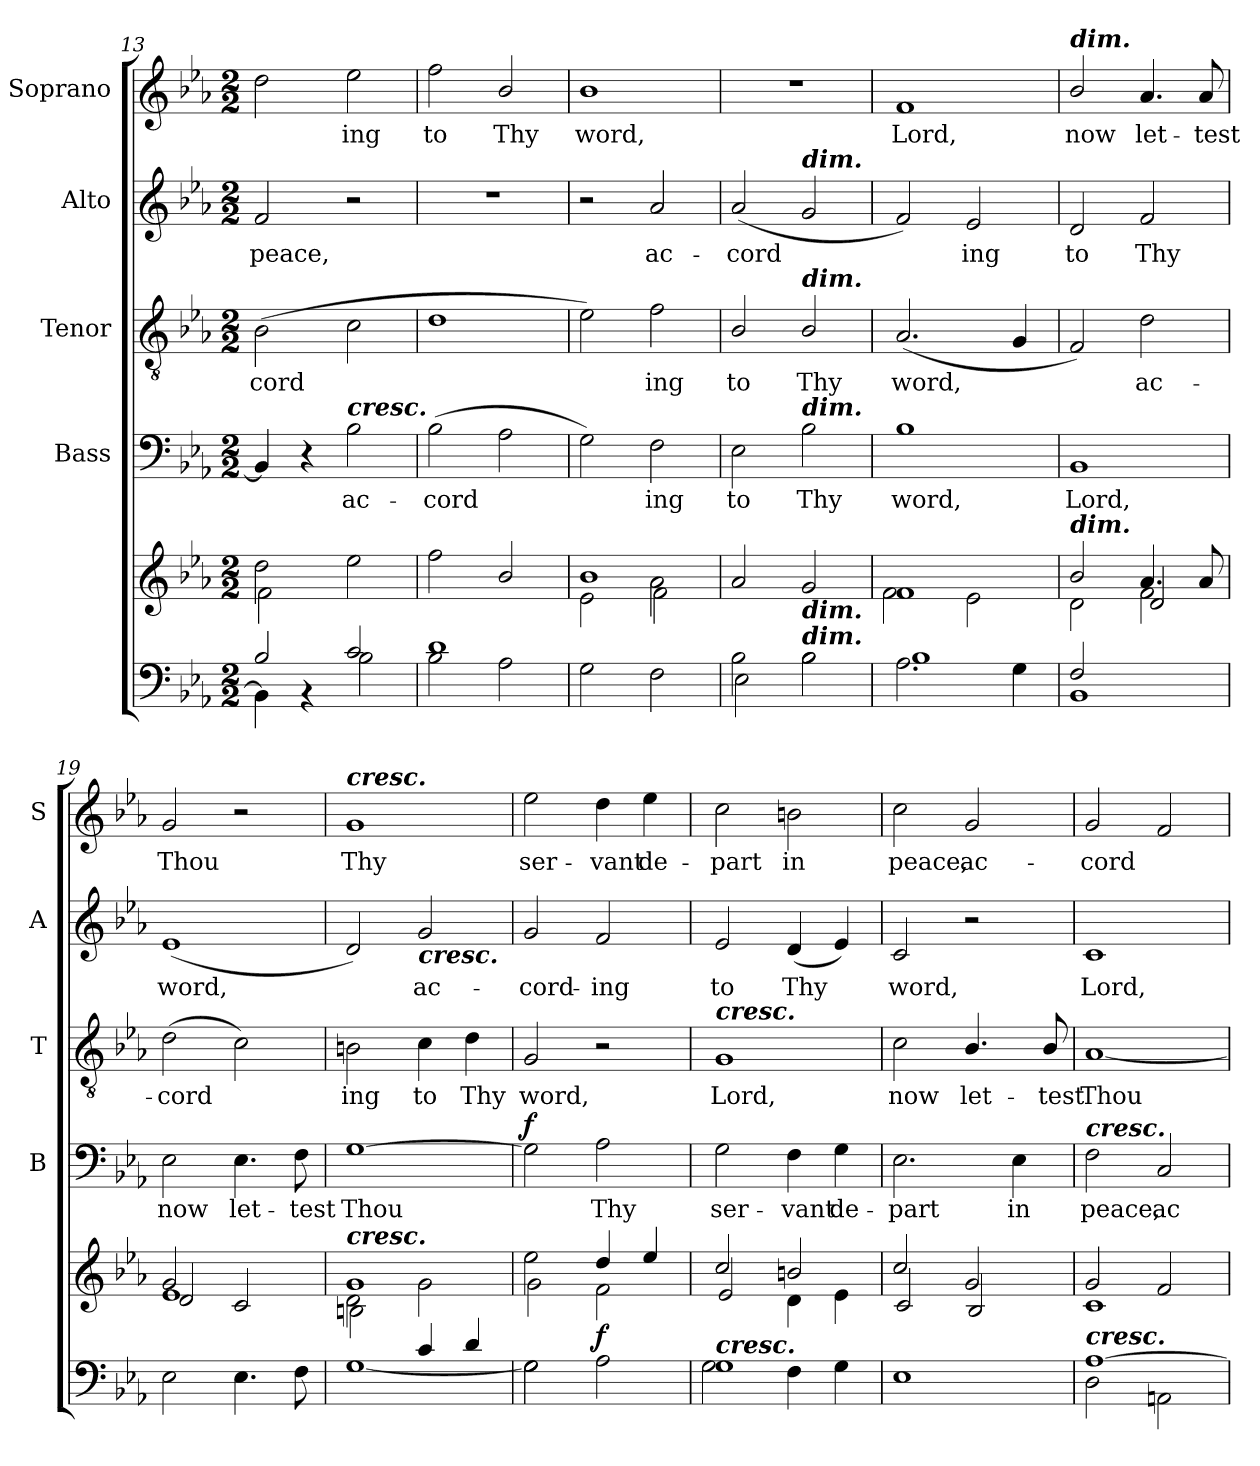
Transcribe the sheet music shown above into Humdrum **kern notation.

**kern	**kern	**dynam	**kern	**text	**dynam	**kern	**text	**kern	**text	**kern	**text
*part5	*part5	*part5	*part4	*part4	*part4	*part3	*part3	*part2	*part2	*part1	*part1
*staff6	*staff5	*staff5/6	*staff4	*staff4	*staff4	*staff3	*staff3	*staff2	*staff2	*staff1	*staff1
*	*	*	*I"Bass	*	*	*I"Tenor	*	*I"Alto	*	*I"Soprano	*
*	*	*	*I'B	*	*	*I'T	*	*I'A	*	*I'S	*
*clefF4	*clefG2	*	*clefF4	*	*	*clefGv2	*	*clefG2	*	*clefG2	*
*k[b-e-a-]	*k[b-e-a-]	*	*k[b-e-a-]	*	*	*k[b-e-a-]	*	*k[b-e-a-]	*	*k[b-e-a-]	*
*E-:	*E-:	*	*E-:	*	*	*E-:	*	*E-:	*	*E-:	*
*M2/2	*M2/2	*	*M2/2	*	*	*M2/2	*	*M2/2	*	*M2/2	*
=13	=13	=13	=13	=13	=13	=13	=13	=13	=13	=13	=13
*^	*^	*	*	*	*	*	*	*	*	*	*
!	!	!	!	!	!	!	!	!	!LO:LY:b	!	!LO:LY:b	!	!
2B-/	4BB-\]	2dd\	2f\	.	4BB-/]	.	.	(>2B-\	-cord­	2f/	peace,	2dd\	.
.	4r	.	.	.	4r	.	.	.	.	.	.	.	.
!	!	!	!	!	!LO:TX:a:Bi:t=cresc.	!	!	!	!	!	!	!	!
!	!	!	!	!	!	!LO:LY:b	!	!	!	!	!	!	!LO:LY:b
2c/	2B-\	2ee-\	2ryy	.	2B-\	ac-	.	2c\	.	2r	.	2ee-\	ing
=14	=14	=14	=14	=14	=14	=14	=14	=14	=14	=14	=14	=14	=14
!	!	!	!	!	!	!LO:LY:b	!	!	!	!	!	!	!LO:LY:b
1d	2B-\	2ff\	1ryy	.	(>2B-\	-cord­	.	1d	.	1r	.	2ff\	to
!	!	!	!	!	!	!	!	!	!	!	!	!	!LO:LY:b
.	2A-\	2b-/	.	.	2A-\	.	.	.	.	.	.	2b-/	Thy
=15	=15	=15	=15	=15	=15	=15	=15	=15	=15	=15	=15	=15	=15
*	*	*	*^	*	*	*	*	*	*	*	*	*	*
!	!	!	!	!	!	!	!	!	!	!	!	!	!	!LO:LY:b
*v	*v	*	*	*	*	*	*	*	*	*	*	*	*	*
2G\	1b-	2ryy	2e-\	.	2G\)	.	.	2e-\)	.	2r	.	1b-	word,
!	!	!	!	!	!	!LO:LY:b	!	!	!LO:LY:b	!	!LO:LY:b	!	!
2F\	.	2a-\	2f\	.	2F\	ing	.	2f\	ing	2a-/	ac-	.	.
!!LO:LB:g=z
=16	=16	=16	=16	=16	=16	=16	=16	=16	=16	=16	=16	=16	=16
*^	*	*	*	*	*	*	*	*	*	*	*	*	*
!	!	!	!	!	!	!	!LO:LY:b	!	!	!LO:LY:b	!	!LO:LY:b	!	!
*	*	*	*v	*v	*	*	*	*	*	*	*	*	*	*
2B-\	2E-\	1ryy	2a-/	.	2E-\	to	.	2B-/	to	(<2a-/	-cord­	1r	.
!	!	!	!	!	!	!	!	!	!	!LO:TX:a:Bi:t=dim.	!	!	!
!	!	!	!	!	!	!	!	!LO:TX:a:Bi:t=dim.	!	!	!	!	!
!	!	!	!	!	!LO:TX:a:Bi:t=dim.	!	!	!	!	!	!	!	!
!	!	!	!LO:TX:b:Bi:t=dim.	!	!	!	!	!	!	!	!	!	!
!LO:TX:a:Bi:t=dim.	!	!	!	!	!	!	!	!	!	!	!	!	!
!	!	!	!	!	!	!LO:LY:b	!	!	!LO:LY:b	!	!	!	!
2B-\	2B-\	.	2g/	.	2B-\	Thy	.	2B-/	Thy	2g/	.	.	.
=17	=17	=17	=17	=17	=17	=17	=17	=17	=17	=17	=17	=17	=17
!	!	!	!	!	!	!LO:LY:b	!	!	!LO:LY:b	!	!	!	!LO:LY:b
2.A-\	1B-	1f	2f\	.	1B-	word,	.	(<2.A-/	word,	2f/)	.	1f	Lord,
!	!	!	!	!	!	!	!	!	!	!	!LO:LY:b	!	!
.	.	.	2e-\	.	.	.	.	.	.	2e-/	ing	.	.
4G\	.	.	.	.	.	.	.	4G/	.	.	.	.	.
=18	=18	=18	=18	=18	=18	=18	=18	=18	=18	=18	=18	=18	=18
*	*	*	*^	*	*	*	*	*	*	*	*	*	*
!	!	!	!	!	!	!	!	!	!	!	!	!	!LO:TX:a:Bi:t=dim.	!
!	!	!LO:TX:a:Bi:t=dim.	!	!	!	!	!	!	!	!	!	!	!	!
!	!	!	!	!	!	!	!LO:LY:b	!	!	!	!	!LO:LY:b	!	!LO:LY:b
2F/	1BB-	2b-/	2d\	2ryy	.	1BB-	Lord,	.	2F/)	.	2d/	to	2b-/	now
!	!	!	!	!	!	!	!	!	!	!LO:LY:b	!	!LO:LY:b	!	!LO:LY:b
2ryy	.	4.a-/	2f\	2d/	.	.	.	.	2d\	ac-	2f/	Thy	4.a-/	let-
!	!	!	!	!	!	!	!	!	!	!	!	!	!	!LO:LY:b
.	.	8a-/	.	.	.	.	.	.	.	.	.	.	8a-/	-test
*v	*v	*	*	*	*	*	*	*	*	*	*	*	*	*
=19	=19	=19	=19	=19	=19	=19	=19	=19	=19	=19	=19	=19	=19
!	!	!	!	!	!	!LO:LY:b	!	!	!LO:LY:b	!	!LO:LY:b	!	!LO:LY:b
2E-\	2g/	1e-	2d/	.	2E-\	now	.	(>2d\	-cord­	(<1e-	word,	2g/	Thou
!	!	!	!	!	!	!LO:LY:b	!	!	!	!	!	!	!
4.E-\	2ryy	.	2c/	.	4.E-\	let-	.	2c\)	.	.	.	2r	.
!	!	!	!	!	!	!LO:LY:b	!	!	!	!	!	!	!
8F\	.	.	.	.	8F\	-test	.	.	.	.	.	.	.
=20	=20	=20	=20	=20	=20	=20	=20	=20	=20	=20	=20	=20	=20
*^	*	*	*	*	*	*	*	*	*	*	*	*	*
!	!	!	!	!	!	!	!	!	!	!	!	!	!LO:TX:a:Bi:t=cresc.	!
!	!	!LO:TX:a:Bi:t=cresc.	!	!	!	!	!	!	!	!	!	!	!	!
!	!	!	!	!	!	!	!LO:LY:b	!	!	!LO:LY:b	!	!	!	!LO:LY:b
2ryy	[1G	1g	2d\	2Bn\	.	[1G	Thou	.	2Bn\	ing	2d/)	.	1g	Thy
!	!	!	!	!	!	!	!	!	!	!	!LO:TX:b:Bi:t=cresc.	!	!	!
!	!	!	!	!	!	!	!	!	!	!LO:LY:b	!	!LO:LY:b	!	!
4c/	.	.	2g\	2ryy	.	.	.	.	4c\	to	2g/	ac-	.	.
!	!	!	!	!	!	!	!	!	!	!LO:LY:b	!	!	!	!
4d/	.	.	.	.	.	.	.	.	4d\	Thy	.	.	.	.
*	*	*	*v	*v	*	*	*	*	*	*	*	*	*	*
=21	=21	=21	=21	=21	=21	=21	=21	=21	=21	=21	=21	=21	=21
!	!	!	!	!	!	!	!LO:DY:b	!	!LO:LY:b	!	!LO:LY:b	!	!LO:LY:b
2G\]	2G\	2ee-\	2g\	.	2G\]	.	f	2G/	word,	2g/	-cord-	2ee-\	ser-
!	!	!	!	!LO:DY:a=2	!	!LO:LY:b	!	!	!	!	!LO:LY:b	!	!LO:LY:b
2ryy	2A-\	4dd/	2f\	f	2A-\	Thy	.	2r	.	2f/	-ing	4dd\	-vant
!	!	!	!	!	!	!	!	!	!	!	!	!	!LO:LY:b
.	.	4ee-/	.	.	.	.	.	.	.	.	.	4ee-\	de-
=22	=22	=22	=22	=22	=22	=22	=22	=22	=22	=22	=22	=22	=22
!	!	!	!	!	!	!	!	!LO:TX:a:Bi:t=cresc.	!	!	!	!	!
!LO:TX:a:Bi:t=cresc.	!	!	!	!	!	!	!	!	!	!	!	!	!
!	!	!	!	!	!	!LO:LY:b	!	!	!LO:LY:b	!	!LO:LY:b	!	!LO:LY:b
1G	2G\	2cc/	2e-/	.	2G\	ser-	.	1G	Lord,	2e-/	to	2cc\	-part
!	!	!	!	!	!	!LO:LY:b	!	!	!	!	!LO:LY:b	!	!LO:LY:b
.	4F\	2bn/	4d\	.	4F\	-vant	.	.	.	(<4d/	Thy	2bn\	in
!	!	!	!	!	!	!LO:LY:b	!	!	!	!	!	!	!
.	4G\	.	4e-\	.	4G\	de-	.	.	.	4e-/)	.	.	.
=23	=23	=23	=23	=23	=23	=23	=23	=23	=23	=23	=23	=23	=23
*	*	*	*^	*	*	*	*	*	*	*	*	*	*
!	!	!	!	!	!	!	!LO:LY:b	!	!	!LO:LY:b	!	!LO:LY:b	!	!LO:LY:b
2ryy	1E-	2cc/	2c/	2ryy	.	2.E-\	-part	.	2c\	now	2c/	word,	2cc\	peace,
!	!	!	!	!	!	!	!	!	!	!LO:LY:b	!	!	!	!LO:LY:b
2ryy	.	2g/	2ryy	2B-/	.	.	.	.	4.B-/	let-	2r	.	2g/	ac-
!	!	!	!	!	!	!	!LO:LY:b	!	!	!	!	!	!	!
.	.	.	.	.	.	4E-\	in	.	.	.	.	.	.	.
!	!	!	!	!	!	!	!	!	!	!LO:LY:b	!	!	!	!
.	.	.	.	.	.	.	.	.	8B-/	-test	.	.	.	.
*	*	*	*v	*v	*	*	*	*	*	*	*	*	*	*
!!LO:PB:g=z
=24	=24	=24	=24	=24	=24	=24	=24	=24	=24	=24	=24	=24	=24
!	!	!	!	!	!LO:TX:a:Bi:t=cresc.	!	!	!	!	!	!	!	!
!LO:TX:a:Bi:t=cresc.	!	!	!	!	!	!	!	!	!	!	!	!	!
!	!	!	!	!	!	!LO:LY:b	!	!	!LO:LY:b	!	!LO:LY:b	!	!LO:LY:b
[>1A-	2D\	2g/	1c	.	2F\	peace,	.	[1A-	Thou	1c	Lord,	2g/	-cord­
!	!	!	!	!	!	!LO:LY:b	!	!	!	!	!	!	!
.	2AAn\	2f/	.	.	2C/	ac-	.	.	.	.	.	2f/	.
*v	*v	*	*	*	*	*	*	*	*	*	*	*	*
*	*v	*v	*	*	*	*	*	*	*	*	*	*
=	=	=	=	=	=	=	=	=	=	=	=
*-	*-	*-	*-	*-	*-	*-	*-	*-	*-	*-	*-
